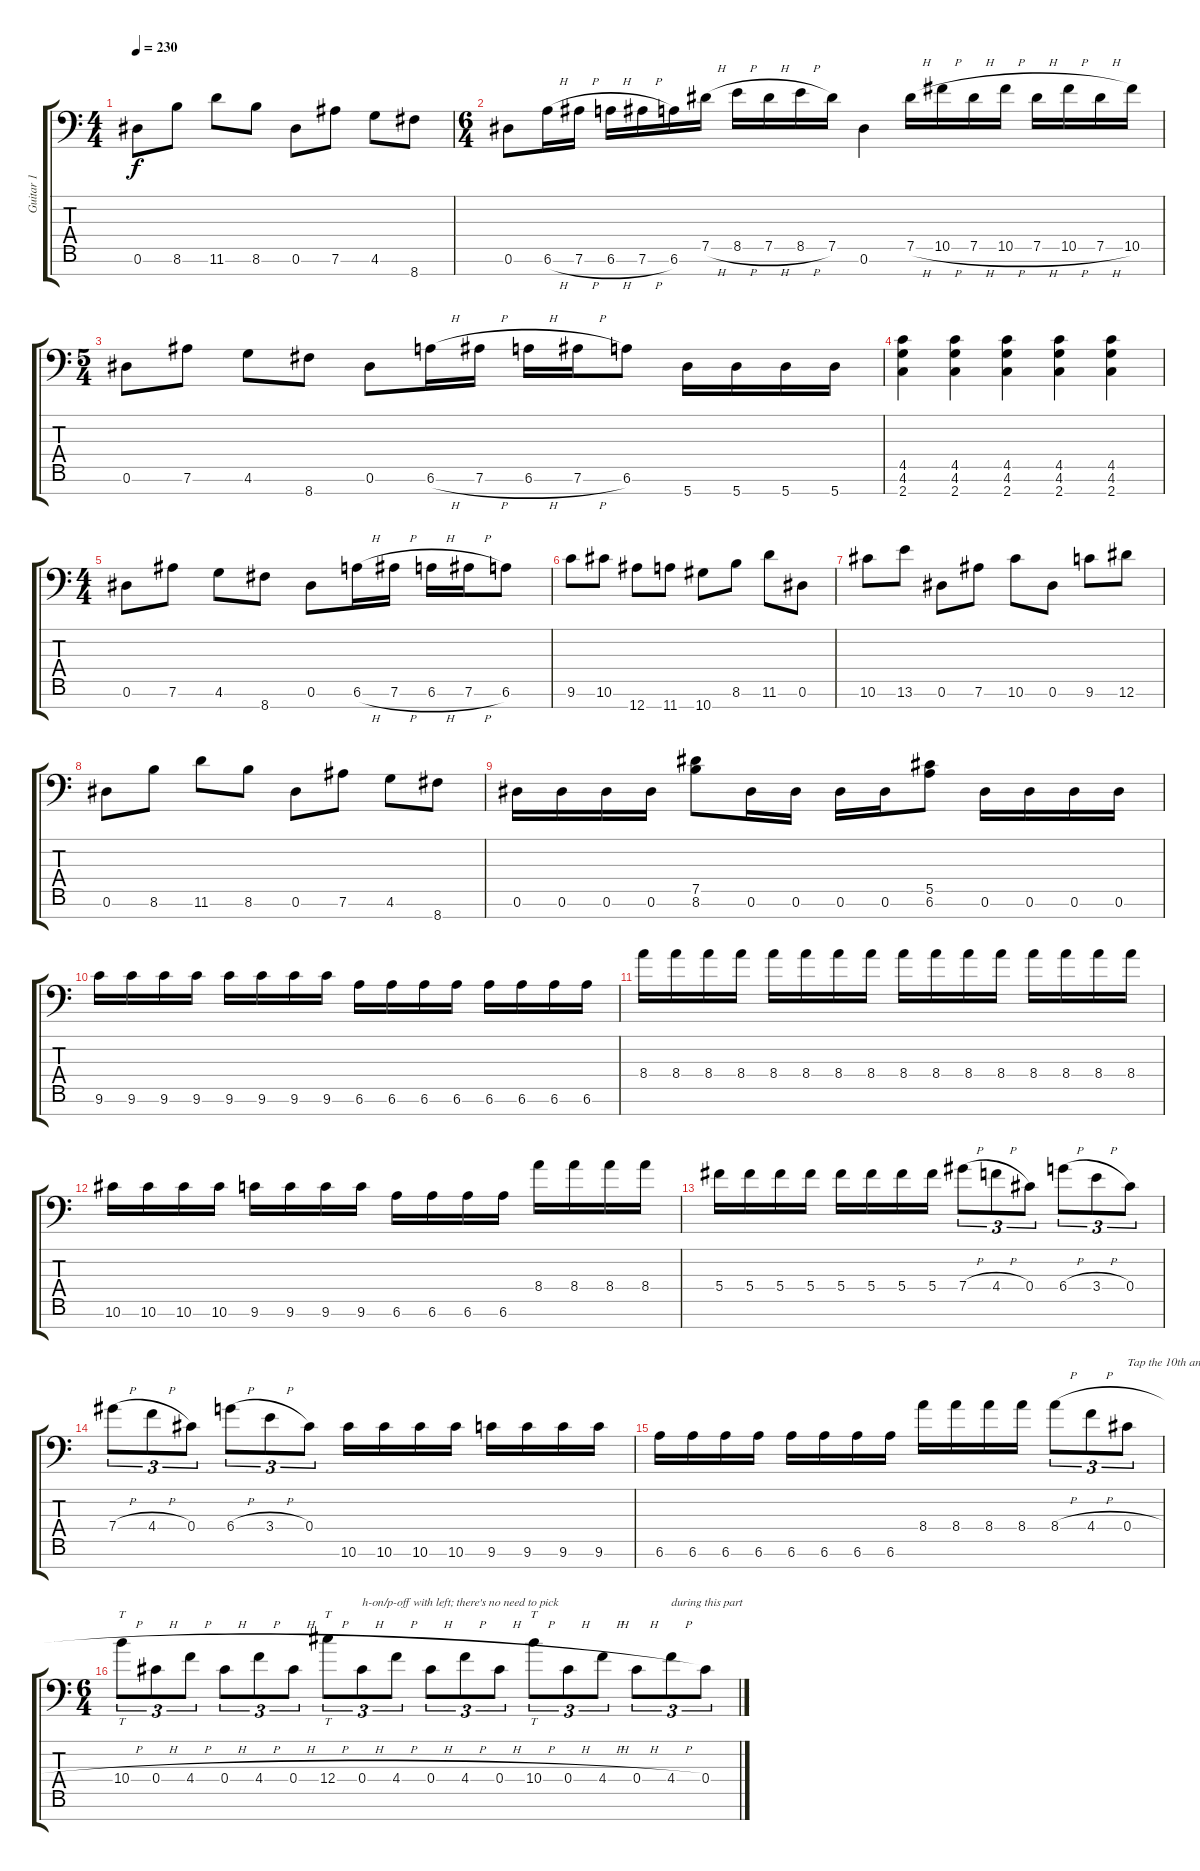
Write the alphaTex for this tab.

\track ("Guitar 1" "Guitar 1") {instrument distortionguitar}
\staff {score tabs}
\tuning (Eb4 Bb3 Gb3 Db3 Ab2 Eb2 Bb1) {hide}
\ts (4 4)
\tempo 230
\clef f4
\ks c
0.6.8{dy f} 8.6.8 11.6.8 8.6.8 0.6.8 7.6.8 4.6.8 8.7.8 |
\ts (6 4)
0.6.8 6.6{h}.16 7.6{h}.16 6.6{h}.16 7.6{h}.16 6.6.16 7.5{h}.16 8.5{h}.16 7.5{h}.16 8.5{h}.16 7.5.16 0.6.4 7.5{h}.16 10.5{h}.16 7.5{h}.16 10.5{h}.16 7.5{h}.16 10.5{h}.16 7.5{h}.16 10.5.16 |
\ts (5 4)
0.6.8 7.6.8 4.6.8 8.7.8 0.6.8 6.6{h}.16 7.6{h}.16 6.6{h}.16 7.6{h}.16 6.6.8 5.7.16 5.7.16 5.7.16 5.7.16 |
(4.5 4.6 2.7).4 (4.5 4.6 2.7).4 (4.5 4.6 2.7).4 (4.5 4.6 2.7).4 (4.5 4.6 2.7).4 |
\ts (4 4)
0.6.8 7.6.8 4.6.8 8.7.8 0.6.8 6.6{h}.16 7.6{h}.16 6.6{h}.16 7.6{h}.16 6.6.8 |
9.6.8 10.6.8 12.7.8 11.7.8 10.7.8 8.6.8 11.6.8 0.6.8 |
10.6.8 13.6.8 0.6.8 7.6.8 10.6.8 0.6.8 9.6.8 12.6.8 |
0.6.8 8.6.8 11.6.8 8.6.8 0.6.8 7.6.8 4.6.8 8.7.8 |
0.6.16 0.6.16 0.6.16 0.6.16 (7.5 8.6).8 0.6.16 0.6.16 0.6.16 0.6.16 (5.5 6.6).8 0.6.16 0.6.16 0.6.16 0.6.16 |
9.6.16 9.6.16 9.6.16 9.6.16 9.6.16 9.6.16 9.6.16 9.6.16 6.6.16 6.6.16 6.6.16 6.6.16 6.6.16 6.6.16 6.6.16 6.6.16 |
8.4.16 8.4.16 8.4.16 8.4.16 8.4.16 8.4.16 8.4.16 8.4.16 8.4.16 8.4.16 8.4.16 8.4.16 8.4.16 8.4.16 8.4.16 8.4.16 |
10.6.16 10.6.16 10.6.16 10.6.16 9.6.16 9.6.16 9.6.16 9.6.16 6.6.16 6.6.16 6.6.16 6.6.16 8.4.16 8.4.16 8.4.16 8.4.16 |
5.4.16 5.4.16 5.4.16 5.4.16 5.4.16 5.4.16 5.4.16 5.4.16 7.4{h}.8{tu (3 2)} 4.4{h}.8{tu (3 2)} 0.4.8{tu (3 2)} 6.4{h}.8{tu (3 2)} 3.4{h}.8{tu (3 2)} 0.4.8{tu (3 2)} |
7.4{h}.8{tu (3 2)} 4.4{h}.8{tu (3 2)} 0.4.8{tu (3 2)} 6.4{h}.8{tu (3 2)} 3.4{h}.8{tu (3 2)} 0.4.8{tu (3 2)} 10.6.16 10.6.16 10.6.16 10.6.16 9.6.16 9.6.16 9.6.16 9.6.16 |
6.6.16 6.6.16 6.6.16 6.6.16 6.6.16 6.6.16 6.6.16 6.6.16 8.4.16 8.4.16 8.4.16 8.4.16 8.4{h}.8{tu (3 2)} 4.4{h}.8{tu (3 2)} 0.4{h}.8{tu (3 2) txt "Tap the 10th and 12th fret with your right hand,"} |
\ts (6 4)
10.4{h}.8{tt tu (3 2)} 0.4{h}.8{tu (3 2)} 4.4{h}.8{tu (3 2)} 0.4{h}.8{tu (3 2)} 4.4{h}.8{tu (3 2)} 0.4{h}.8{tu (3 2)} 12.4{h}.8{tt tu (3 2)} 0.4{h}.8{tu (3 2) txt "h-on/p-off with left; there's no need to pick"} 4.4{h}.8{tu (3 2)} 0.4{h}.8{tu (3 2)} 4.4{h}.8{tu (3 2)} 0.4{h}.8{tu (3 2)} 10.4{h}.8{tt tu (3 2)} 0.4{h}.8{tu (3 2)} 4.4{h}.8{tu (3 2)} 0.4{h}.8{tu (3 2)} 4.4{h}.8{tu (3 2) txt "during this part"} 0.4.8{tu (3 2)}
